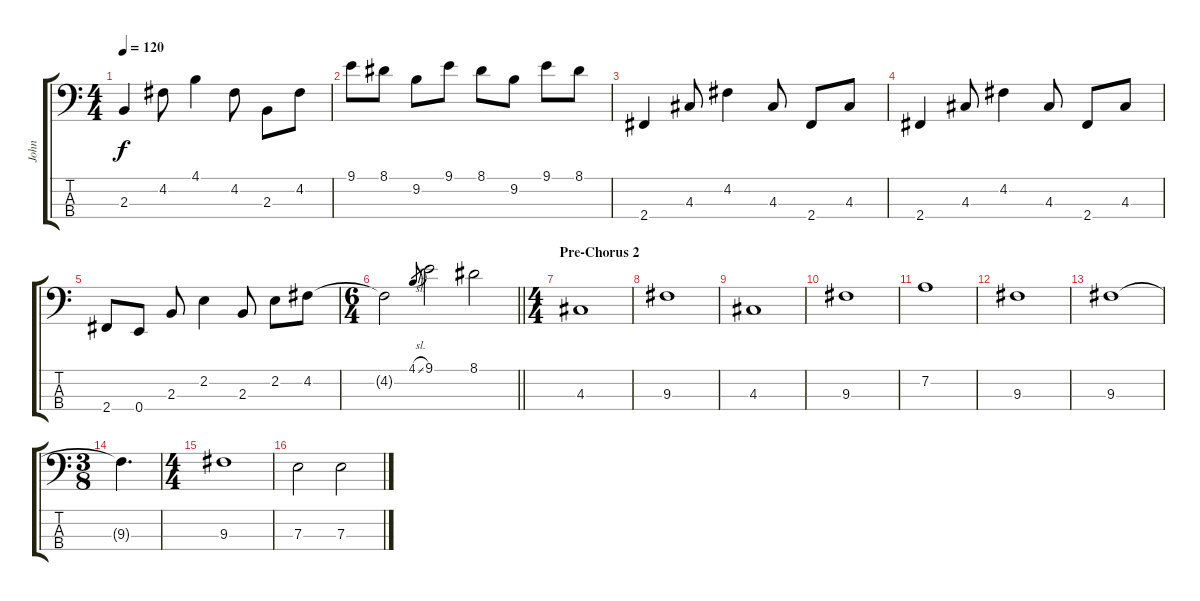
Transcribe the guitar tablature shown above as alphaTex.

\track ("John" "John") {instrument electricbassfinger}
\staff {score tabs}
\tuning (G2 D2 A1 E1) {hide}
\ts (4 4)
\tempo 120
\clef f4
\ks c
2.3.4{dy f} 4.2.8 4.1.4 4.2.8 2.3.8 4.2.8 |
9.1.8 8.1.8 9.2.8 9.1.8 8.1.8 9.2.8 9.1.8 8.1.8 |
2.4.4 4.3.8 4.2.4 4.3.8 2.4.8 4.3.8 |
2.4.4 4.3.8 4.2.4 4.3.8 2.4.8 4.3.8 |
2.4.8 0.4.8 2.3.8 2.2.4 2.3.8 2.2.8 4.2.8 |
\ts (6 4)
\barLineRight lightlight
4.2{t}.2 4.1{sl}.8{gr} 9.1.2 8.1.2 |
\ts (4 4)
\section ("" "Pre-Chorus 2")
4.3.1 |
9.3.1 |
4.3.1 |
9.3.1 |
7.2.1 |
9.3.1 |
9.3.1 |
\ts (3 8)
9.3{t}.4{d} |
\ts (4 4)
9.3.1 |
7.3.2 7.3.2
